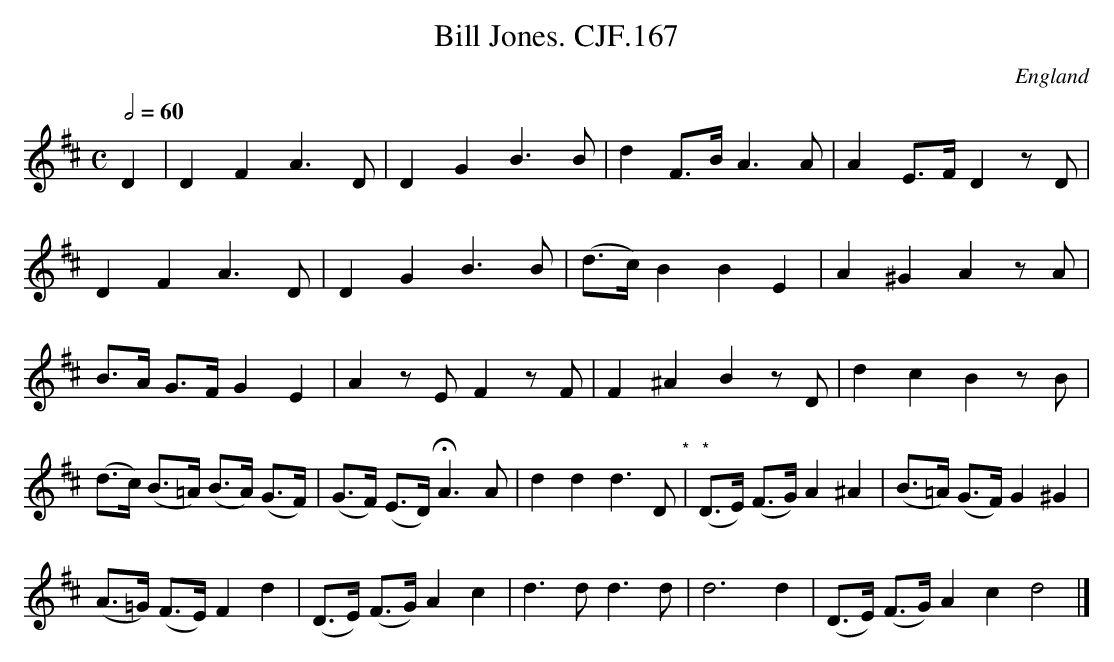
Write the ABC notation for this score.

X:1
T:Bill Jones. CJF.167
L:1/8
M:C
O:England
Q:2/4=60
K:D
D2|D2F2A3D|D2G2B3B|d2F>BA3A|A2E>FD2zD|!
D2F2A3D|D2G2B3B|(d>c)B2B2E2|A2^G2A2zA|!
B>A G>FG2E2|A2zEF2zF|F2^A2B2zD|d2c2B2zB|!
(d>c) (B>=A) (B>A) (G>F)|(G>F) (E>D)HA3A|d2d2d3D"*"|\
"*"(D>E) (F>G)A2^A2|(B>=A) (G>F)G2^G2|!
(A>=G) (F>E) F2d2|(D>E) (F>G)A2c2|d3dd3d|d6d2|\
(D>E) (F>G)A2c2d4|]
